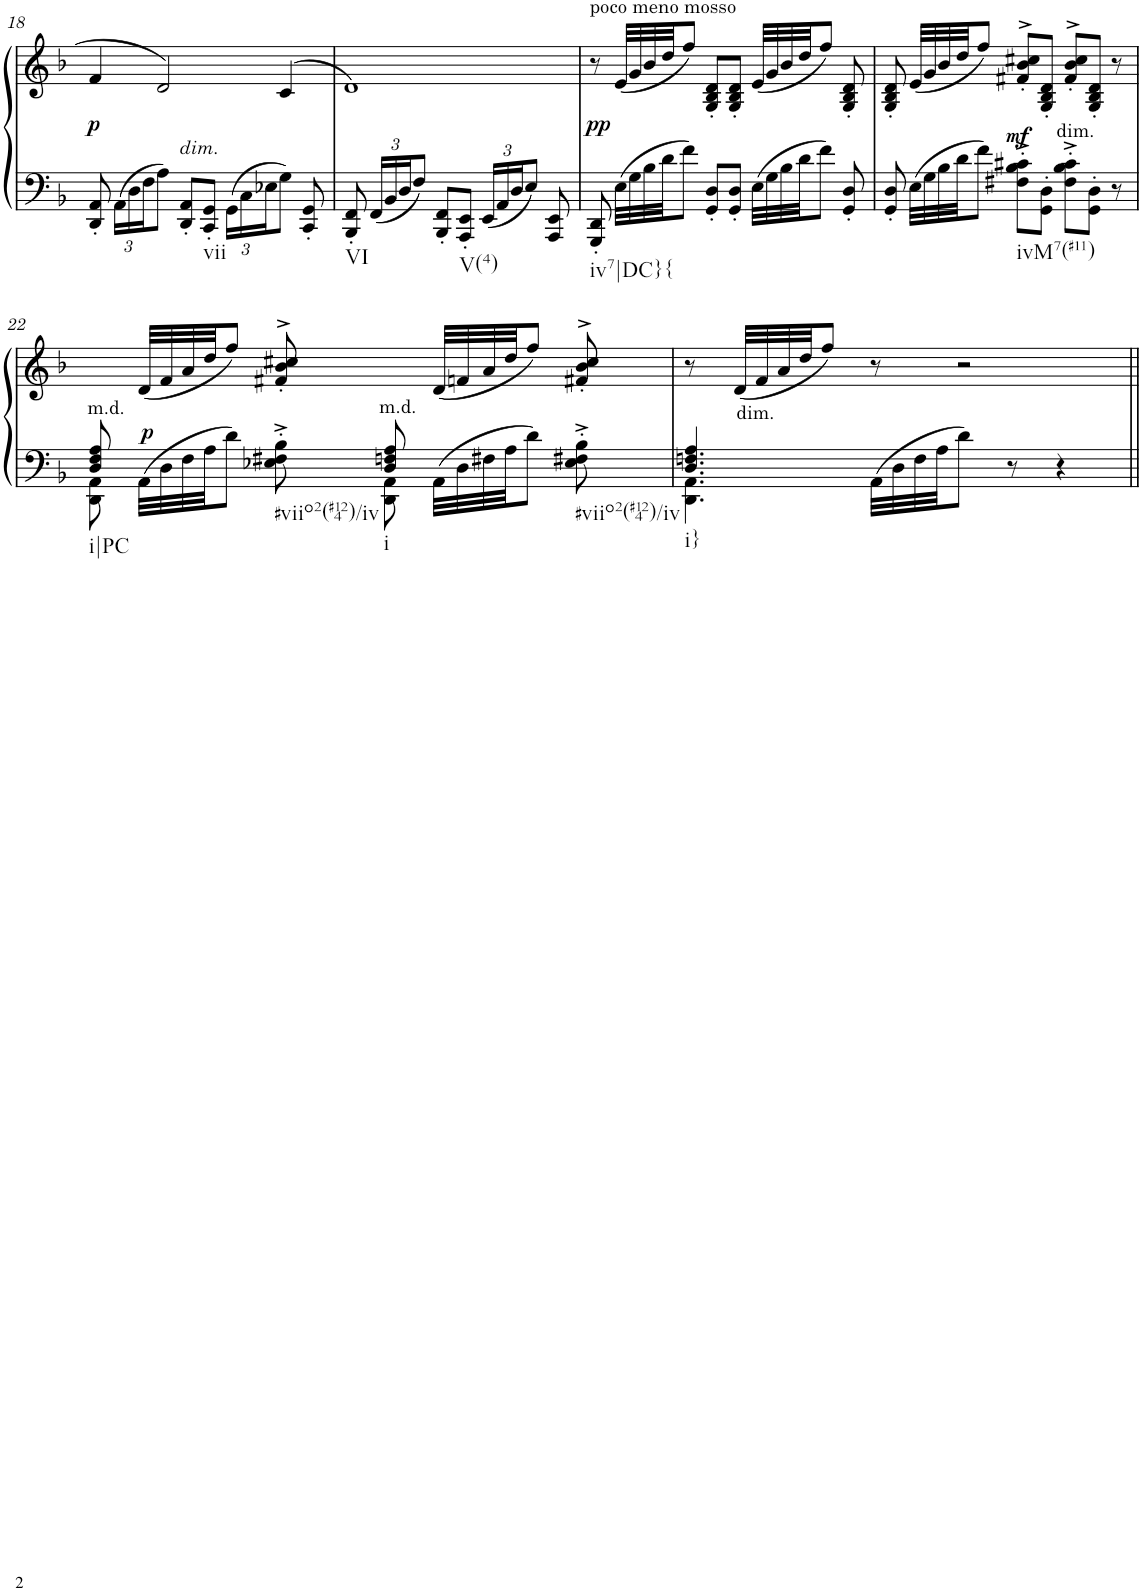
**kern	**kern	**dynam
*part1	*part1	*part1
*staff2	*staff1	*staff1/2
*I"Piano	*	*
*I'Pno.	*	*
!!LO:PB:g=z
*clefF4	*clefG2	*
*k[b-]	*k[b-]	*
*M4/4	*M4/4	*
*met(c)	*met(c)	*
=18	=18	=18
!	!	!LO:DY:a=2
8DD/' 8AA/'	4f/	p
*Xbrackettup	*	*
24AA\LL	.	.
24D\	.	.
24F\J	.	.
8A\J	2d/	.
!LO:TX:a:i:t=dim.	!	!
8DD/' 8AA/'L	.	.
!LO:TX:b:t=vii	!	!
8CC/' 8GG/'J	.	.
24GG\LL	.	.
24C\	.	.
24E-X\J	.	.
8G\J	(>4c/	.
8CC/' 8GG/'	.	.
=19	=19	=19
!LO:TX:b:t=VI	!	!
8BBB-/' 8FF/'	1d)	.
24FF/LL	.	.
24BB-/	.	.
24D/J	.	.
8F/J	.	.
8BBB-/' 8FF/'L	.	.
!LO:TX:b:t=V(4)	!	!
8AAA/' 8EE/'J	.	.
24EE/LL	.	.
24AA/	.	.
24D/J	.	.
8E/J	.	.
8AAA/ 8EE/	.	.
=20	=20	=20
!	!LO:TX:a:t=poco meno mosso	!
!LO:TX:b:t=iv7|DC}{	!	!
!	!	!LO:DY:b
8GGG/' 8DD/'	8r	pp
32E\LLL	(32e/LLL	.
32G\	32g/	.
32B-\	32b-/	.
32d\JJ	32dd/JJ	.
8f\J	8ff/J)	.
8GG/' 8D/'L	8G/' 8B-/' 8d/'L	.
8GG/' 8D/'J	8G/' 8B-/' 8d/'J	.
32E\LLL	(32e/LLL	.
32G\	32g/	.
32B-\	32b-/	.
32d\JJ	32dd/JJ	.
8f\J	8ff/J)	.
8GG/' 8D/'	8G/' 8B-/' 8d/'	.
=21	=21	=21
8GG/' 8D/'	8G/' 8B-/' 8d/'	.
32E\LLL	(32e/LLL	.
32G\	32g/	.
32B-\	32b-/	.
32d\JJ	32dd/JJ	.
8f\J	8ff/J)	.
!LO:TX:b:t=ivM7(#11)	!	!
!	!	!LO:DY:a=2
8F#X\'^ 8B-\'^ 8c#X\'^L	8f#X/'^> 8b-/'^> 8cc#X/'^>L	mf
8GG\' 8D\'J	8G/' 8B-/' 8d/'J	.
!LO:TX:a:t=dim.	!	!
8F#\'^ 8B-\'^ 8c#\'^L	8f#/'^> 8b-/'^> 8cc#/'^>L	.
8GG\' 8D\'J	8G/' 8B-/' 8d/'J	.
8r	8r	.
!!LO:LB:g=z
=22	=22	=22
*^	*	*
!	!	!LO:TX:b:t=m.d.	!
!LO:TX:b:t=i|PC	!	!	!
8D/ 8F/ 8A/	8DD\ 8AA\	8ryy	.
!	!	!	!LO:DY:a=2
4.ryy	32AA\LLL	(32d/LLL	p
.	32D\	32f/	.
.	32F\	32a/	.
.	32A\JJ	32dd/JJ	.
.	8d\J	8ff/J)	.
!	!LO:TX:b:t=#viio2(#124)/iv	!	!
.	8E-X\'^ 8F#X\'^ 8B-\'^	8f#X/'^> 8b-/'^> 8cc#X/'^>	.
!	!	!LO:TX:b:t=m.d.	!
!LO:TX:b:t=i	!	!	!
8D/ 8Fn/ 8A/	8DD\ 8AA\	8ryy	.
4.ryy	32AA\LLL	(32d/LLL	.
.	32D\	32fn/	.
.	32F#X\	32a/	.
.	32A\JJ	32dd/JJ	.
.	8d\J	8ff/J)	.
!	!LO:TX:b:t=#viio2(#124)/iv	!	!
.	8E-\'^ 8F#X\'^ 8B-\'^	8f#X/'^> 8b-/'^> 8cc#/'^>	.
=23	=23	=23	=23
!LO:TX:b:t=i}	!	!	!
4.DD\ 4.AA\	4.D/ 4.Fn/ 4.A/	8r	.
!	!	!LO:TX:b:t=dim.	!
.	.	(32d/LLL	.
.	.	32f/	.
.	.	32a/	.
.	.	32dd/JJ	.
.	.	8ff/J)	.
32AA\LLL	8ryy	8r	.
32D\	.	.	.
32F\	.	.	.
32A\JJ	.	.	.
8d\J	2ryy	2r	.
8r	.	.	.
4r	.	.	.
*v	*v	*	*
=||	=||	=||
*-	*-	*-
